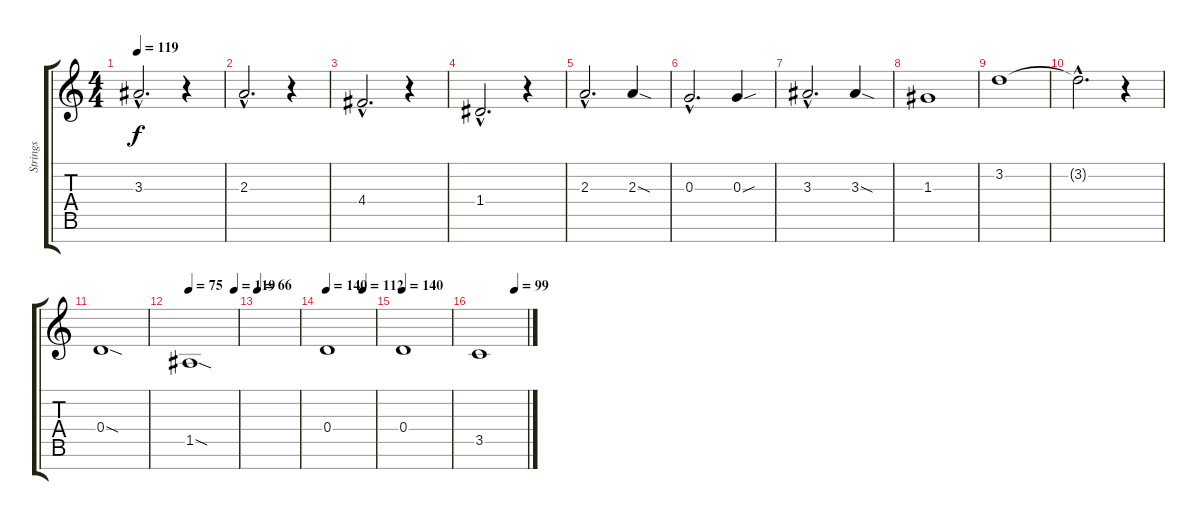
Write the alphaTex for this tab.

\track ("Strings" "Strings") {instrument stringensemble1}
\staff {score tabs}
\tuning (E5 B4 G4 D4 A3 E3 B2) {hide}
\ts (4 4)
\tempo 119
\clef g2
\ks c
3.3{hac}.2{d dy f} r.4 |
2.3{hac}.2{d} r.4 |
4.4{hac}.2{d} r.4 |
1.4{hac}.2{d} r.4 |
2.3{hac}.2{d} 2.3{sod}.4 |
0.3{hac}.2{d} 0.3{sou}.4 |
3.3{hac}.2{d} 3.3{sod}.4 |
1.3.1 |
3.2.1 |
3.2{hac t}.2{d} r.4 |
0.4{sod}.1 |
\tempo 75
\tempo (119 0.9375)
1.5{sod}.1 |
\tempo 66
|
\tempo 140
\tempo (112 0.75)
0.4.1{volume 8} |
\tempo 140
0.4.1 |
\tempo (99 0.75)
3.5.1
